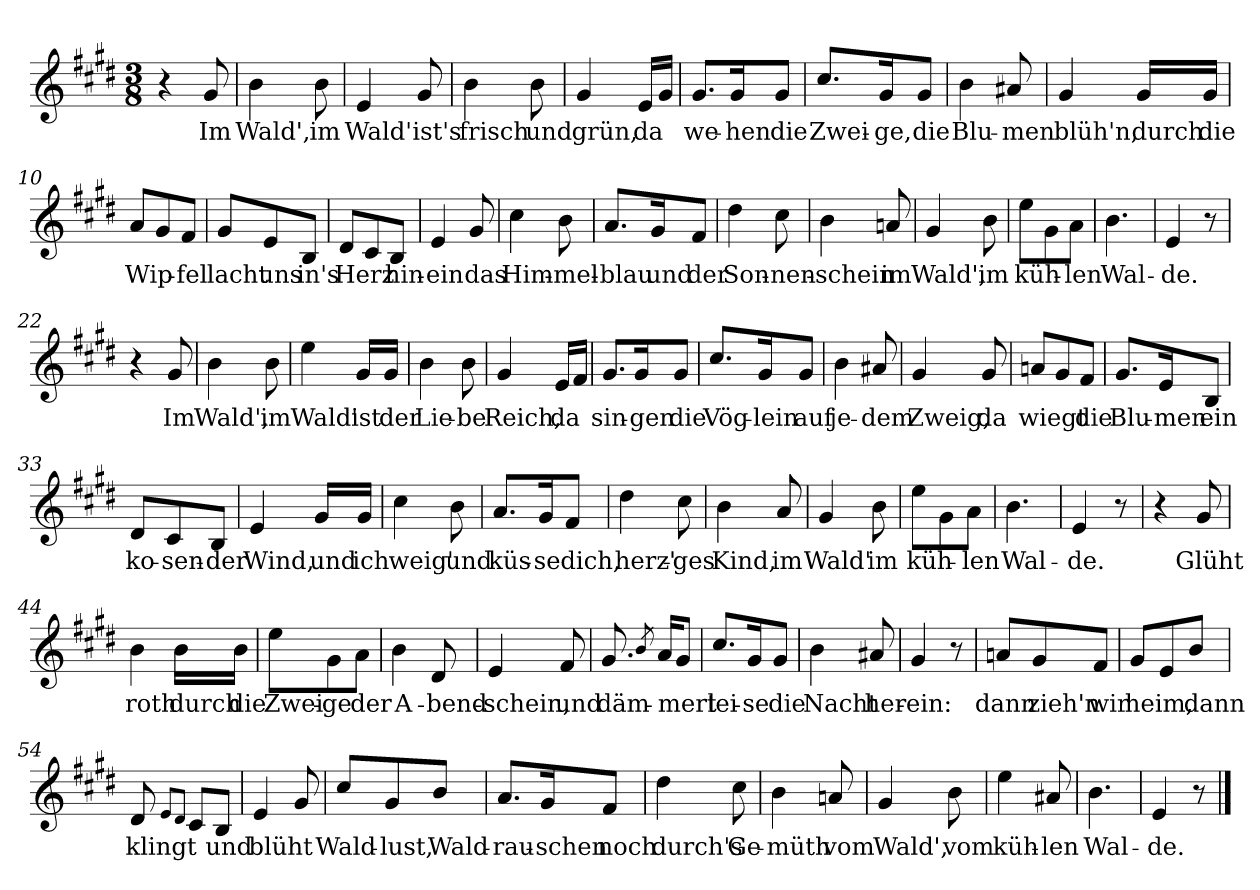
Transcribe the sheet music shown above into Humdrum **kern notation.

**kern	**text
*part1	*part1
*staff1	*staff1
*clefG2	*
*k[f#c#g#d#]	*
*M3/8	*
=1	=1
4r	.
!	!LO:LY:b
8g#/	Im
=2	=2
!	!LO:LY:b
4b\	Wald',
!	!LO:LY:b
8b\	im
=3	=3
!	!LO:LY:b
4e/	Wald'
!	!LO:LY:b
8g#/	ist's
=4	=4
!	!LO:LY:b
4b\	frisch
!	!LO:LY:b
8b\	und
=5	=5
!	!LO:LY:b
4g#/	grün,
!	!LO:LY:b
16e/LL	da
16g#/JJ	.
=6	=6
!	!LO:LY:b
8.g#/L	we-
!	!LO:LY:b
16g#/K	-hen
!	!LO:LY:b
8g#/J	die
=7	=7
!	!LO:LY:b
8.cc#/L	Zwei-
!	!LO:LY:b
16g#/K	-ge,
!	!LO:LY:b
8g#/J	die
=8	=8
!	!LO:LY:b
4b\	Blu-
!	!LO:LY:b
8a#X/	-men
!!LO:LB:g=z
=9	=9
!	!LO:LY:b
4g#/	blüh'n,
!	!LO:LY:b
16g#/LL	durch
!	!LO:LY:b
16g#/JJ	die
=10	=10
!	!LO:LY:b
8a/L	Wip-
8g#/	.
!	!LO:LY:b
8f#/J	-fel
=11	=11
!	!LO:LY:b
8g#/L	lacht
!	!LO:LY:b
8e/	uns
!	!LO:LY:b
8B/J	in's
=12	=12
!	!LO:LY:b
8d#/L	Herz
8c#/	.
!	!LO:LY:b
8B/J	hin-
=13	=13
!	!LO:LY:b
4e/	-ein
!	!LO:LY:b
8g#/	das
=14	=14
!	!LO:LY:b
4cc#\	Him-
!	!LO:LY:b
8b\	-mel-
=15	=15
!	!LO:LY:b
8.a/L	-blau
!	!LO:LY:b
16g#/K	und
!	!LO:LY:b
8f#/J	der
=16	=16
!	!LO:LY:b
4dd#\	Son-
!	!LO:LY:b
8cc#\	-nen-
=17	=17
!	!LO:LY:b
4b\	-schein
!	!LO:LY:b
8an/	im
!!LO:LB:g=z
=18	=18
!	!LO:LY:b
4g#/	Wald',
!	!LO:LY:b
8b\	im
=19	=19
!	!LO:LY:b
8ee\L	küh-
8g#\	.
!	!LO:LY:b
8a\J	-len
=20	=20
!	!LO:LY:b
4.b\	Wal-
=21	=21
!	!LO:LY:b
4e/	-de.
8r	.
=22	=22
4r	.
!	!LO:LY:b
8g#/	Im
=23	=23
!	!LO:LY:b
4b\	Wald',
!	!LO:LY:b
8b\	im
=24	=24
!	!LO:LY:b
4ee\	Wald'
!	!LO:LY:b
16g#/LL	ist
!	!LO:LY:b
16g#/JJ	der
=25	=25
!	!LO:LY:b
4b\	Lie-
!	!LO:LY:b
8b\	-be
=26	=26
!	!LO:LY:b
4g#/	Reich,
!	!LO:LY:b
16e/LL	da
16f#/JJ	.
=27	=27
!	!LO:LY:b
8.g#/L	sin-
!	!LO:LY:b
16g#/K	-gen
!	!LO:LY:b
8g#/J	die
!!LO:LB:g=z
=28	=28
!	!LO:LY:b
8.cc#/L	Vög-
!	!LO:LY:b
16g#/K	-lein
!	!LO:LY:b
8g#/J	auf
=29	=29
!	!LO:LY:b
4b\	je-
!	!LO:LY:b
8a#X/	-dem
=30	=30
!	!LO:LY:b
4g#/	Zweig,
!	!LO:LY:b
8g#/	da
=31	=31
!	!LO:LY:b
8an/L	wiegt
8g#/	.
!	!LO:LY:b
8f#/J	die
=32	=32
!	!LO:LY:b
8.g#/L	Blu-
!	!LO:LY:b
16e/K	-men
!	!LO:LY:b
8B/J	ein
=33	=33
!	!LO:LY:b
8d#/L	ko-
!	!LO:LY:b
8c#/	-sen-
!	!LO:LY:b
8B/J	-der
=34	=34
!	!LO:LY:b
4e/	Wind,
!	!LO:LY:b
16g#/LL	und
!	!LO:LY:b
16g#/JJ	ich
=35	=35
!	!LO:LY:b
4cc#\	weig'
!	!LO:LY:b
8b\	und
=36	=36
!	!LO:LY:b
8.a/L	küs-
!	!LO:LY:b
16g#/K	-se
!	!LO:LY:b
8f#/J	dich,
!!LO:LB:g=z
=37	=37
!	!LO:LY:b
4dd#\	herz'-
!	!LO:LY:b
8cc#\	-ges
=38	=38
!	!LO:LY:b
4b\	Kind,
!	!LO:LY:b
8a/	im
=39	=39
!	!LO:LY:b
4g#/	Wald'
!	!LO:LY:b
8b\	im
=40	=40
!	!LO:LY:b
8ee\L	küh-
8g#\	.
!	!LO:LY:b
8a\J	-len
=41	=41
!	!LO:LY:b
4.b\	Wal-
=42	=42
!	!LO:LY:b
4e/	-de.
8r	.
=43	=43
4r	.
!	!LO:LY:b
8g#/	Glüht
=44	=44
!	!LO:LY:b
4b\	roth
!	!LO:LY:b
16b\LL	durch
!	!LO:LY:b
16b\JJ	die
=45	=45
!	!LO:LY:b
8ee\L	Zwei-
!	!LO:LY:b
8g#\	-ge
!	!LO:LY:b
8a\J	der
=46	=46
!	!LO:LY:b
4b\	A-
!	!LO:LY:b
8d#/	-bend-
!!LO:LB:g=z
=47	=47
!	!LO:LY:b
4e/	-schein,
!	!LO:LY:b
8f#/	und
=48	=48
!	!LO:LY:b
8.g#/	däm-
8qb/	.
16a/KL	.
!	!LO:LY:b
8g#/J	-mert
=49	=49
!	!LO:LY:b
8.cc#/L	lei-
!	!LO:LY:b
16g#/K	-se
!	!LO:LY:b
8g#/J	die
=50	=50
!	!LO:LY:b
4b\	Nacht
!	!LO:LY:b
8a#X/	her-
=51	=51
!	!LO:LY:b
4g#/	-ein:
8r	.
=52	=52
!	!LO:LY:b
8an/L	dann
!	!LO:LY:b
8g#/	zieh'n
!	!LO:LY:b
8f#/J	wir
=53	=53
!	!LO:LY:b
8g#/L	heim,
8e/	.
!	!LO:LY:b
8b/J	dann
=54	=54
!	!LO:LY:b
8d#/	klingt
8qe/L	.
8qd#/J	.
8c#/L	.
!	!LO:LY:b
8B/J	und
=55	=55
!	!LO:LY:b
4e/	blüht
8g#/	.
!!LO:LB:g=z
=56	=56
!	!LO:LY:b
8cc#/L	Wald-
!	!LO:LY:b
8g#/	-lust,
!	!LO:LY:b
8b/J	Wald-
=57	=57
!	!LO:LY:b
8.a/L	-rau-
!	!LO:LY:b
16g#/K	-schen
!	!LO:LY:b
8f#/J	noch
=58	=58
!	!LO:LY:b
4dd#\	durch's
!	!LO:LY:b
8cc#\	Ge-
=59	=59
!	!LO:LY:b
4b\	-müth
!	!LO:LY:b
8an/	vom
=60	=60
!	!LO:LY:b
4g#/	Wald',
!	!LO:LY:b
8b\	vom
=61	=61
!	!LO:LY:b
4ee\	küh-
!	!LO:LY:b
8a#X/	-len
=62	=62
!	!LO:LY:b
4.b\	Wal-
=63	=63
!	!LO:LY:b
4e/	-de.
8r	.
==	==
*-	*-
